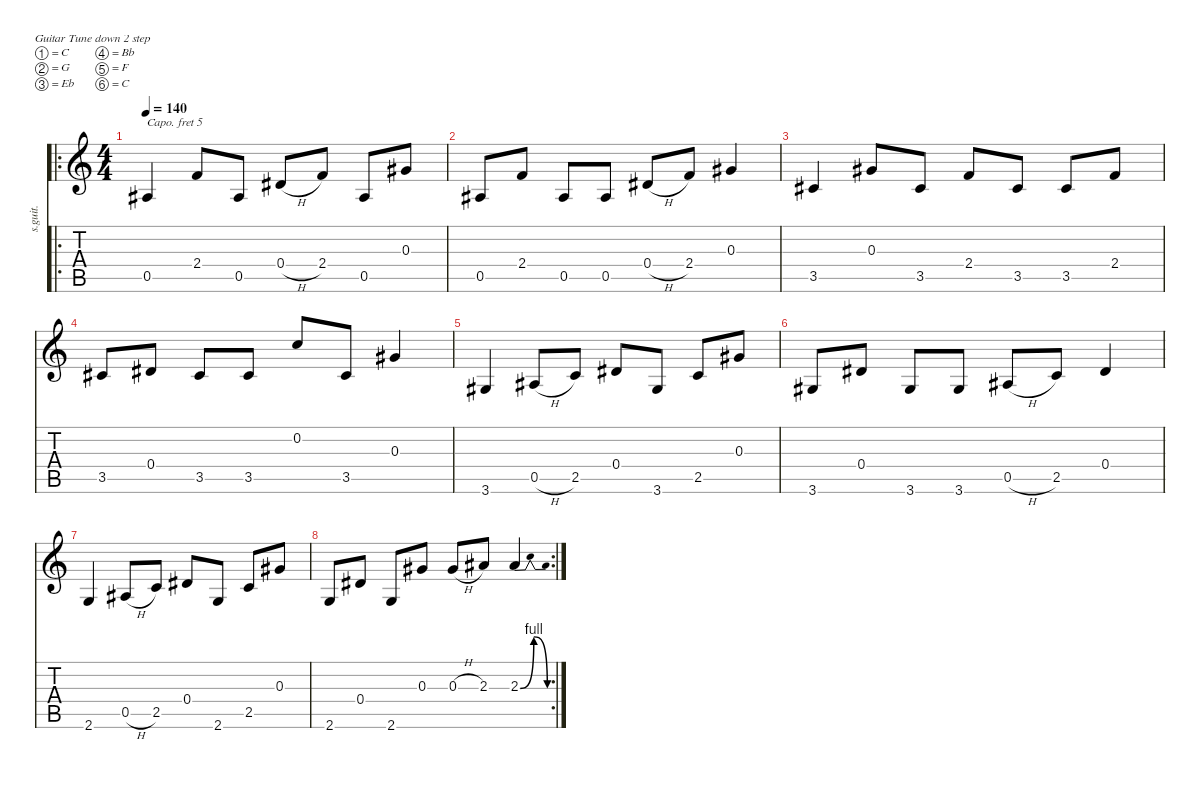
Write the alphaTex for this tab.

\defaultSystemsLayout 4
\hideDynamics
\bracketExtendMode nobrackets
\otherSystemsTrackNameOrientation horizontal
\track ("Steel Guitar" "s.guit.") {instrument acousticguitarsteel}
\staff {score tabs}
\capo 5
\tuning (C4 G3 Eb3 Bb2 F2 C2)
\ro
\ts (4 4)
\tempo 140
\clef g2
\ks c
0.5{acc #}.4{dy mf instrument acousticguitarsteel beam Up} 2.4.8{beam Up} 0.5{acc #}.8{beam Up} 0.4{h acc #}.8{beam Up} 2.4.8{beam Up} 0.5{acc #}.8{beam Up} 0.3{acc #}.8{beam Up} |
0.5{acc #}.8{beam Up} 2.4.8{beam Up} 0.5{acc #}.8{beam Up} 0.5{acc #}.8{beam Up} 0.4{h acc #}.8{beam Up} 2.4.8{beam Up} 0.3{acc #}.4{beam Up} |
3.5{acc #}.4{beam Up} 0.3{acc #}.8{beam Up} 3.5{acc #}.8{beam Up} 2.4.8{beam Up} 3.5{acc #}.8{beam Up} 3.5{acc #}.8{beam Up} 2.4.8{beam Up} |
3.5{acc #}.8{beam Up} 0.4{acc #}.8{beam Up} 3.5{acc #}.8{beam Up} 3.5{acc #}.8{beam Up} 0.2.8{beam Up} 3.5{acc #}.8{beam Up} 0.3{acc #}.4{beam Up} |
3.6{acc #}.4{beam Up} 0.5{h acc #}.8{beam Up} 2.5.8{beam Up} 0.4{acc #}.8{beam Up} 3.6{acc #}.8{beam Up} 2.5.8{beam Up} 0.3{acc #}.8{beam Up} |
3.6{acc #}.8{beam Up} 0.4{acc #}.8{beam Up} 3.6{acc #}.8{beam Up} 3.6{acc #}.8{beam Up} 0.5{h acc #}.8{beam Up} 2.5.8{beam Up} 0.4{acc #}.4{beam Up} |
2.6.4{beam Up} 0.5{h acc #}.8{beam Up} 2.5.8{beam Up} 0.4{acc #}.8{beam Up} 2.6.8{beam Up} 2.5.8{beam Up} 0.3{acc #}.8{beam Up} |
\rc 2
2.6.8{beam Up} 0.4{acc #}.8{beam Up} 2.6.8{beam Up} 0.3{acc #}.8{beam Up} 0.3{h acc #}.8{beam Up} 2.3{acc #}.8{beam Up} 2.3{be (bendrelease 0 0 10.2 4 20.4 4 30 0) acc #}.4{beam Up}
